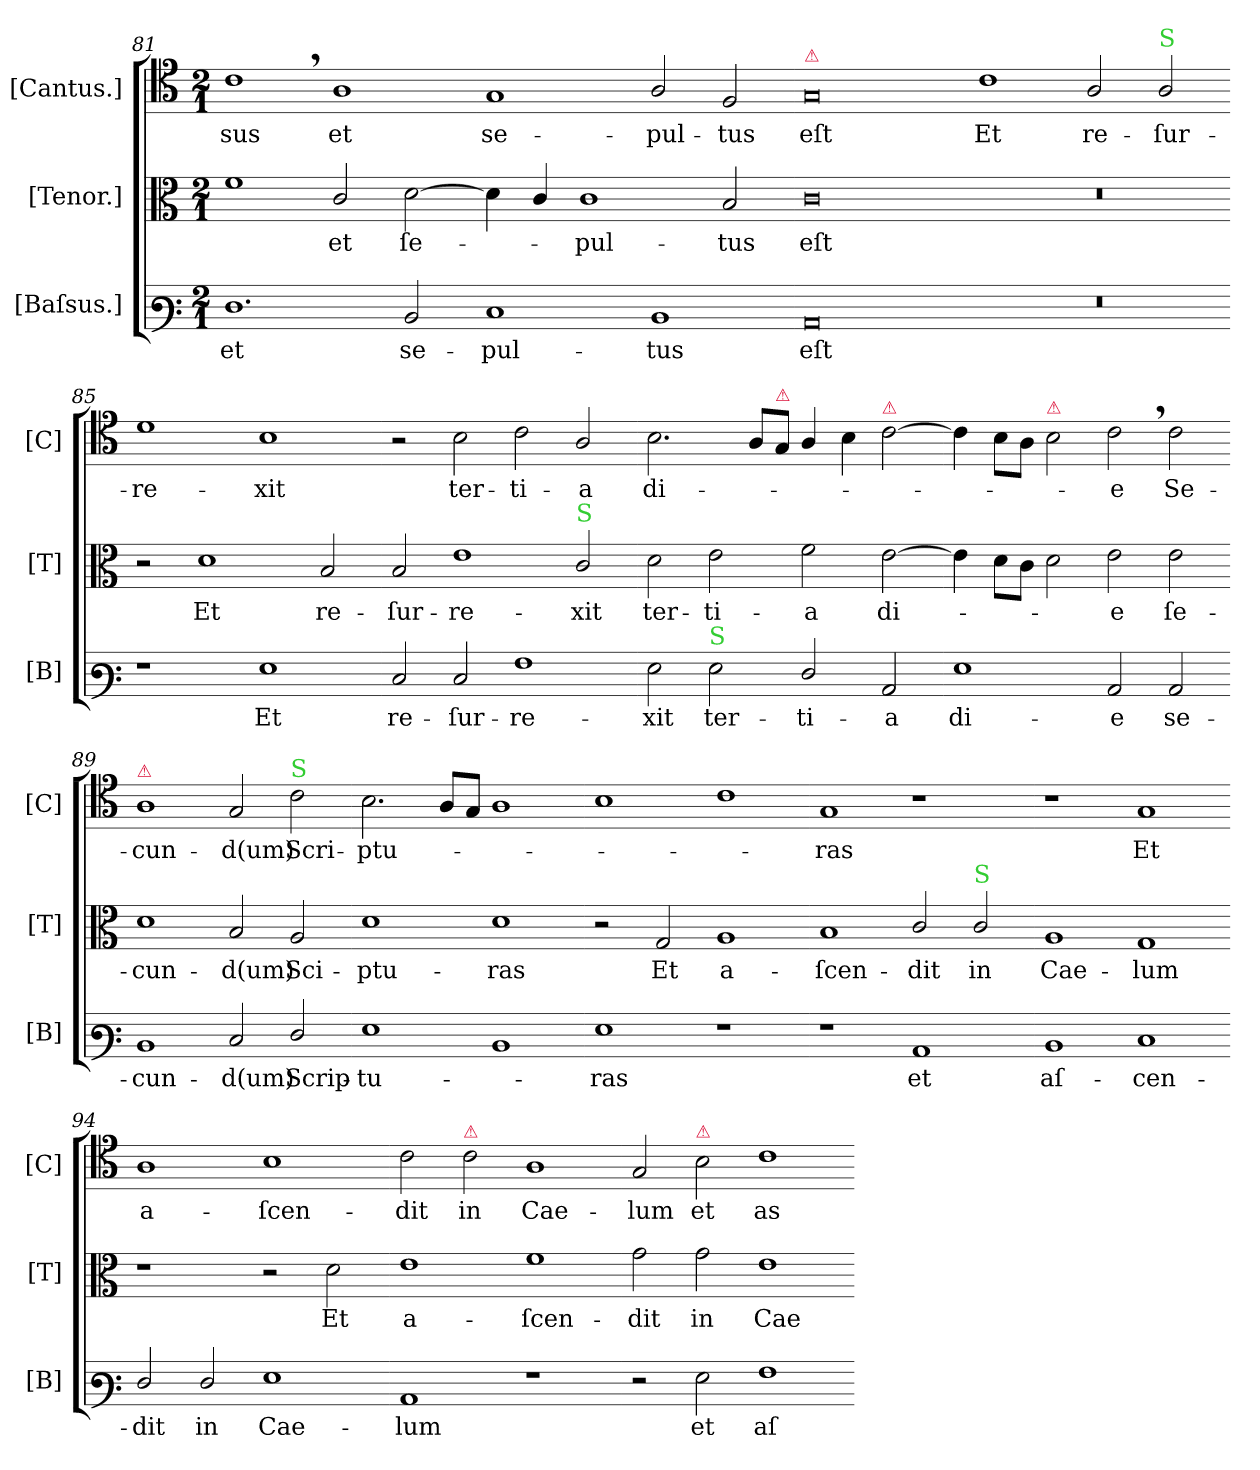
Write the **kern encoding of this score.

**kern	**text	**kern	**text	**kern	**text
*part3	*part3	*part2	*part2	*part1	*part1
*staff3	*staff3	*staff2	*staff2	*staff1	*staff1
*I"[Baſsus.]	*	*I"[Tenor.]	*	*I"[Cantus.]	*
*I'[B]	*	*I'[T]	*	*I'[C]	*
*clefF3	*	*clefC3	*	*clefC4	*
*k[]	*	*k[]	*	*k[]	*
*M2/1	*	*M2/1	*	*M2/1	*
=81	=81	=81	=81	=81	=81
1.F	et	1f	.	1c,<	-sus
.	.	2c/	et	1A	et
2D/	se-	[2d\	ſe-	.	.
=82-	=82-	=82-	=82-	=82-	=82-
1E	-pul-	4d\]	.	1G	se-
.	.	4c/	.	.	.
.	.	1c	-pul-	.	.
1D	-tus	.	.	2A/	-pul-
.	.	2B/	-tus	2F/	-tus
=83-	=83-	=83-	=83-	=83-	=83-
!	!	!	!	!LO:TX:a:color=crimson:t=⚠	!
0C	eſt	0c	eſt	0G	eſt
=84-	=84-	=84-	=84-	=84-	=84-
0r	.	0r	.	1c	Et
.	.	.	.	2A/	re-
!	!	!	!	!LO:TX:a:color=limegreen:t=S	!
.	.	.	.	2A/	-ſur-
=85-	=85-	=85-	=85-	=85-	=85-
1r	.	2r	.	1d	-re-
.	.	1d	Et	.	.
1G	Et	.	.	1B	-xit
.	.	2B/	re-	.	.
=86-	=86-	=86-	=86-	=86-	=86-
2E/	re-	2B/	-ſur-	2r	.
2E/	-ſur-	1e	-re-	2B\	ter-
1A	-re-	.	.	2c\	-ti-
!	!	!LO:TX:a:color=limegreen:t=S	!	!	!
.	.	2c/	-xit	2A/	-a
=87-	=87-	=87-	=87-	=87-	=87-
2G\	-xit	2d\	ter-	2.B\	di-
!LO:TX:a:color=limegreen:t=S	!	!	!	!	!
2G\	ter-	2e\	-ti-	.	.
.	.	.	.	8A/L	.
!	!	!	!	!LO:TX:a:color=crimson:t=⚠	!
.	.	.	.	8G/J	.
2F/	-ti-	2f\	-a	4A/	.
.	.	.	.	4B\	.
!	!	!	!	!LO:TX:a:color=crimson:t=⚠	!
2C/	-a	[2e\	di-	[2c\	.
=88-	=88-	=88-	=88-	=88-	=88-
1G	di-	4e\]	.	4c\]	.
.	.	8d\L	.	8B\L	.
.	.	8c\J	.	8A\J	.
!	!	!	!	!LO:TX:a:color=crimson:t=⚠	!
.	.	2d\	.	2B\	.
2C/	-e	2e\	-e	2c,<\	-e
2C/	se-	2e\	ſe-	2c\	Se-
=89-	=89-	=89-	=89-	=89-	=89-
!	!	!	!	!LO:TX:a:color=crimson:t=⚠	!
1D	-cun-	1d	-cun-	1A	-cun-
2E/	-d(um)	2B/	-d(um)	2G/	-d(um)
!	!	!	!	!LO:TX:a:color=limegreen:t=S	!
2F/	Scrip-	2A/	Sci-	2c\	Scri-
=90-	=90-	=90-	=90-	=90-	=90-
1G	-tu-	1d	-ptu-	2.B\	ptu-
.	.	.	.	8A/L	.
.	.	.	.	8G/J	.
1D	.	1d	-ras	1A	.
=91-	=91-	=91-	=91-	=91-	=91-
1G	-ras	2r	.	1B	.
.	.	2G/	Et	.	.
1r	.	1A	a-	1c	.
=92-	=92-	=92-	=92-	=92-	=92-
1r	.	1B	-ſcen-	1G	-ras
1C	et	2c/	-dit	1r	.
!	!	!LO:TX:a:color=limegreen:t=S	!	!	!
.	.	2c/	in	.	.
=93-	=93-	=93-	=93-	=93-	=93-
1D	aſ-	1A	Cae-	1r	.
1E	-cen-	1G	-lum	1G	Et
=94-	=94-	=94-	=94-	=94-	=94-
2F/	-dit	1r	.	1A	a-
2F/	in	.	.	.	.
1G	Cae-	2r	.	1B	-ſcen-
!	!	!	!LO:LY:i	!	!
.	.	2d\	Et	.	.
=95-	=95-	=95-	=95-	=95-	=95-
!	!	!	!LO:LY:i	!	!
1C	-lum	1e	a-	2c\	-dit
!	!	!	!	!LO:TX:a:color=crimson:t=⚠	!
.	.	.	.	2c\	in
!	!	!	!LO:LY:i	!	!
1r	.	1f	-ſcen-	1A	Cae-
=96-	=96-	=96-	=96-	=96-	=96-
!	!	!	!LO:LY:i	!	!
2r	.	2g\	-dit	2G/	-lum
!	!	!	!	!LO:TX:a:color=crimson:t=⚠	!
!	!LO:LY:i	!	!LO:LY:i	!	!
2G\	et	2g\	in	2B\	et
!	!LO:LY:i	!	!LO:LY:i	!	!
1A	aſ-	1e	Cae-	1c	as-
=-	=-	=-	=-	=-	=-
*-	*-	*-	*-	*-	*-
